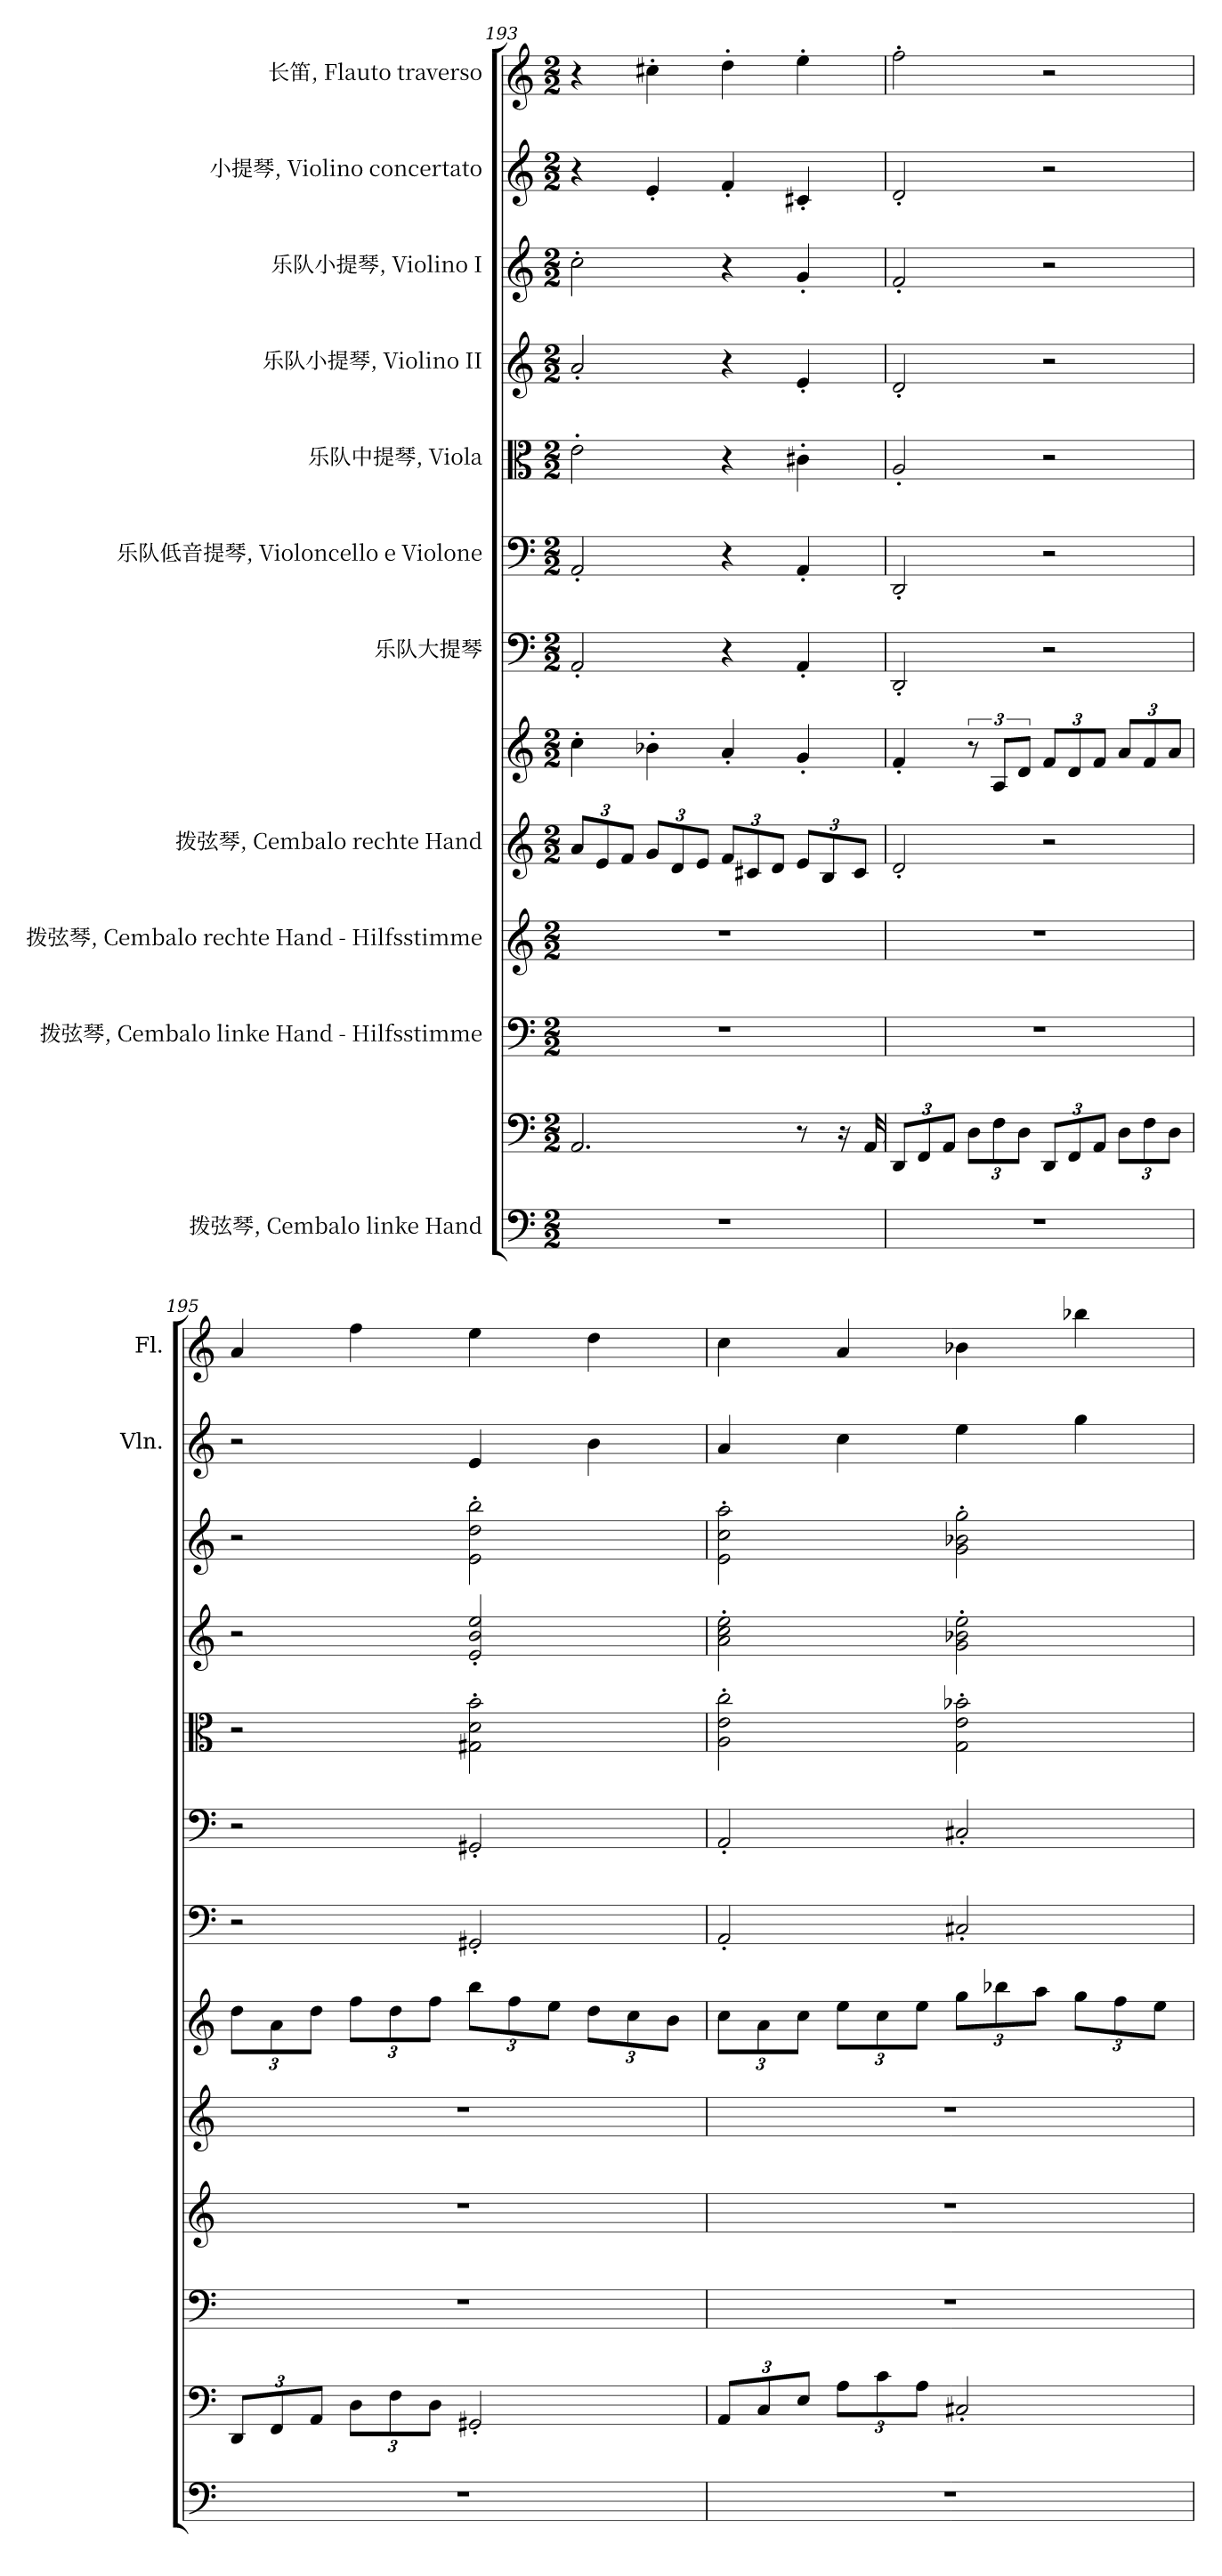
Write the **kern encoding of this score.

**kern	**kern	**kern	**kern	**kern	**kern	**kern	**kern	**kern	**kern	**kern	**kern	**kern
*part11	*part11	*part10	*part9	*part8	*part8	*part7	*part6	*part5	*part4	*part3	*part2	*part1
*staff13	*staff12	*staff11	*staff10	*staff9	*staff8	*staff7	*staff6	*staff5	*staff4	*staff3	*staff2	*staff1
*I"拨弦琴, Cembalo linke Hand	*	*I"拨弦琴, Cembalo linke Hand - Hilfsstimme	*I"拨弦琴, Cembalo rechte Hand - Hilfsstimme	*I"拨弦琴, Cembalo rechte Hand	*	*I"乐队大提琴	*I"乐队低音提琴, Violoncello e Violone	*I"乐队中提琴, Viola	*I"乐队小提琴, Violino II	*I"乐队小提琴, Violino I	*I"小提琴, Violino concertato	*I"长笛, Flauto traverso
*	*	*	*	*	*	*	*	*	*	*	*I'Vln.	*I'Fl.
*clefF4	*clefF4	*clefF4	*clefG2	*clefG2	*clefG2	*clefF4	*clefF4	*clefC3	*clefG2	*clefG2	*clefG2	*clefG2
*	*	*	*	*	*	*	*ITrd7c12	*	*	*	*	*
*k[]	*k[]	*k[]	*k[]	*k[]	*k[]	*k[]	*k[]	*k[]	*k[]	*k[]	*k[]	*k[]
*M2/2	*M2/2	*M2/2	*M2/2	*M2/2	*M2/2	*M2/2	*M2/2	*M2/2	*M2/2	*M2/2	*M2/2	*M2/2
*	*	*	*	*Xbrackettup	*	*	*	*	*	*	*	*
=193	=193	=193	=193	=193	=193	=193	=193	=193	=193	=193	=193	=193
1r	2.AA/	1r	1r	12a/L	4cc'\	2AA'/	2AAA'/	2e'\	2a'/	2cc'\	4r	4r
.	.	.	.	12e/	.	.	.	.	.	.	.	.
.	.	.	.	12f/J	.	.	.	.	.	.	.	.
.	.	.	.	12g/L	4b-X'\	.	.	.	.	.	4e'/	4cc#X'\
.	.	.	.	12d/	.	.	.	.	.	.	.	.
.	.	.	.	12e/J	.	.	.	.	.	.	.	.
.	.	.	.	12f/L	4a'/	4r	4r	4r	4r	4r	4f'/	4dd'\
.	.	.	.	12c#X/	.	.	.	.	.	.	.	.
.	.	.	.	12d/J	.	.	.	.	.	.	.	.
.	8r	.	.	12e/L	4g'/	4AA'/	4AAA'/	4c#X'\	4e'/	4g'/	4c#X'/	4ee'\
.	.	.	.	12B/	.	.	.	.	.	.	.	.
.	16r	.	.	.	.	.	.	.	.	.	.	.
.	.	.	.	12c#/J	.	.	.	.	.	.	.	.
.	16AA/	.	.	.	.	.	.	.	.	.	.	.
=194	=194	=194	=194	=194	=194	=194	=194	=194	=194	=194	=194	=194
*	*Xbrackettup	*	*	*	*	*	*	*	*	*	*	*
1r	12DD/L	1r	1r	2d'/	4f'/	2DD'/	2DDD'/	2A'/	2d'/	2f'/	2d'/	2ff'\
.	12FF/	.	.	.	.	.	.	.	.	.	.	.
.	12AA/J	.	.	.	.	.	.	.	.	.	.	.
.	12D\L	.	.	.	12r	.	.	.	.	.	.	.
.	12F\	.	.	.	12A/L	.	.	.	.	.	.	.
.	12D\J	.	.	.	12d/J	.	.	.	.	.	.	.
*	*	*	*	*	*Xbrackettup	*	*	*	*	*	*	*
.	12DD/L	.	.	2r	12f/L	2r	2r	2r	2r	2r	2r	2r
.	12FF/	.	.	.	12d/	.	.	.	.	.	.	.
.	12AA/J	.	.	.	12f/J	.	.	.	.	.	.	.
.	12D\L	.	.	.	12a/L	.	.	.	.	.	.	.
.	12F\	.	.	.	12f/	.	.	.	.	.	.	.
.	12D\J	.	.	.	12a/J	.	.	.	.	.	.	.
!!LO:PB:g=z
=195	=195	=195	=195	=195	=195	=195	=195	=195	=195	=195	=195	=195
1r	12DD/L	1r	1r	1r	12dd\L	2r	2r	2r	2r	2r	2r	4a/
.	12FF/	.	.	.	12a\	.	.	.	.	.	.	.
.	12AA/J	.	.	.	12dd\J	.	.	.	.	.	.	.
.	12D\L	.	.	.	12ff\L	.	.	.	.	.	.	4ff\
.	12F\	.	.	.	12dd\	.	.	.	.	.	.	.
.	12D\J	.	.	.	12ff\J	.	.	.	.	.	.	.
.	2GG#X'/	.	.	.	12bb\L	2GG#X'/	2GGG#X'/	2G#X\' 2d\' 2b\'	2e/' 2b/' 2ee/'	2e\' 2dd\' 2bb\'	4e/	4ee\
.	.	.	.	.	12ff\	.	.	.	.	.	.	.
.	.	.	.	.	12ee\J	.	.	.	.	.	.	.
.	.	.	.	.	12dd\L	.	.	.	.	.	4b\	4dd\
.	.	.	.	.	12cc\	.	.	.	.	.	.	.
.	.	.	.	.	12b\J	.	.	.	.	.	.	.
=196	=196	=196	=196	=196	=196	=196	=196	=196	=196	=196	=196	=196
1r	12AA/L	1r	1r	1r	12cc\L	2AA'/	2AAA'/	2A\' 2e\' 2cc\'	2a\' 2cc\' 2ee\'	2e\' 2cc\' 2aa\'	4a/	4cc\
.	12C/	.	.	.	12a\	.	.	.	.	.	.	.
.	12E/J	.	.	.	12cc\J	.	.	.	.	.	.	.
.	12A\L	.	.	.	12ee\L	.	.	.	.	.	4cc\	4a/
.	12c\	.	.	.	12cc\	.	.	.	.	.	.	.
.	12A\J	.	.	.	12ee\J	.	.	.	.	.	.	.
.	2C#X'/	.	.	.	12gg\L	2C#X'/	2CC#X'/	2G\' 2e\' 2b-X\'	2g\' 2b-X\' 2ee\'	2g\' 2b-X\' 2gg\'	4ee\	4b-X\
.	.	.	.	.	12bb-X\	.	.	.	.	.	.	.
.	.	.	.	.	12aa\J	.	.	.	.	.	.	.
.	.	.	.	.	12gg\L	.	.	.	.	.	4gg\	4bb-X\
.	.	.	.	.	12ff\	.	.	.	.	.	.	.
.	.	.	.	.	12ee\J	.	.	.	.	.	.	.
=	=	=	=	=	=	=	=	=	=	=	=	=
*-	*-	*-	*-	*-	*-	*-	*-	*-	*-	*-	*-	*-
